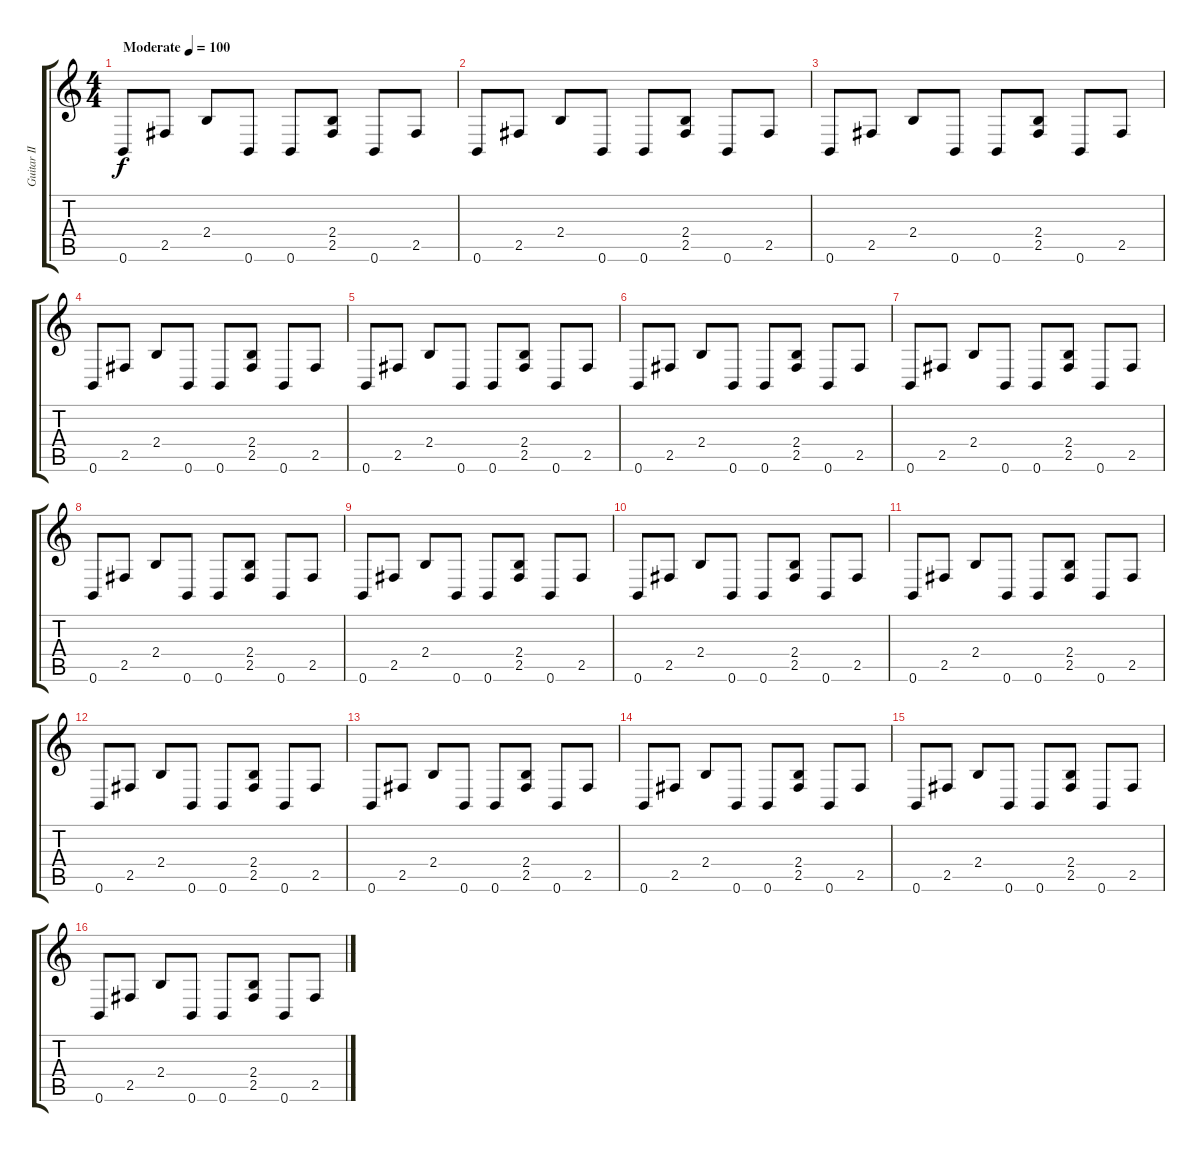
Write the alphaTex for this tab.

\track ("Guitar II (Hartmann Ádám)" "Guitar II ") {instrument distortionguitar}
\staff {score tabs}
\tuning (B3 Gb3 D3 A2 E2 B1) {hide}
\ts (4 4)
\tempo (100 "Moderate")
\clef g2
\ks c
0.6.8{dy f volume 16 balance 8 instrument electricguitarclean} 2.5.8 2.4.8 0.6.8 0.6.8 (2.4 2.5).8 0.6.8 2.5.8 |
0.6.8 2.5.8 2.4.8 0.6.8 0.6.8 (2.4 2.5).8 0.6.8 2.5.8 |
0.6.8 2.5.8 2.4.8 0.6.8 0.6.8 (2.4 2.5).8 0.6.8 2.5.8 |
0.6.8 2.5.8 2.4.8 0.6.8 0.6.8 (2.4 2.5).8 0.6.8 2.5.8 |
0.6.8 2.5.8 2.4.8 0.6.8 0.6.8 (2.4 2.5).8 0.6.8 2.5.8 |
0.6.8 2.5.8 2.4.8 0.6.8 0.6.8 (2.4 2.5).8 0.6.8 2.5.8 |
0.6.8 2.5.8 2.4.8 0.6.8 0.6.8 (2.4 2.5).8 0.6.8 2.5.8 |
0.6.8 2.5.8 2.4.8 0.6.8 0.6.8 (2.4 2.5).8 0.6.8 2.5.8 |
0.6.8 2.5.8 2.4.8 0.6.8 0.6.8 (2.4 2.5).8 0.6.8 2.5.8 |
0.6.8 2.5.8 2.4.8 0.6.8 0.6.8 (2.4 2.5).8 0.6.8 2.5.8 |
0.6.8 2.5.8 2.4.8 0.6.8 0.6.8 (2.4 2.5).8 0.6.8 2.5.8 |
0.6.8 2.5.8 2.4.8 0.6.8 0.6.8 (2.4 2.5).8 0.6.8 2.5.8 |
0.6.8{volume 13 balance 16 instrument overdrivenguitar} 2.5.8 2.4.8 0.6.8 0.6.8 (2.4 2.5).8 0.6.8 2.5.8 |
0.6.8 2.5.8 2.4.8 0.6.8 0.6.8 (2.4 2.5).8 0.6.8 2.5.8 |
0.6.8 2.5.8 2.4.8 0.6.8 0.6.8 (2.4 2.5).8 0.6.8 2.5.8 |
0.6.8 2.5.8 2.4.8 0.6.8 0.6.8 (2.4 2.5).8 0.6.8 2.5.8
